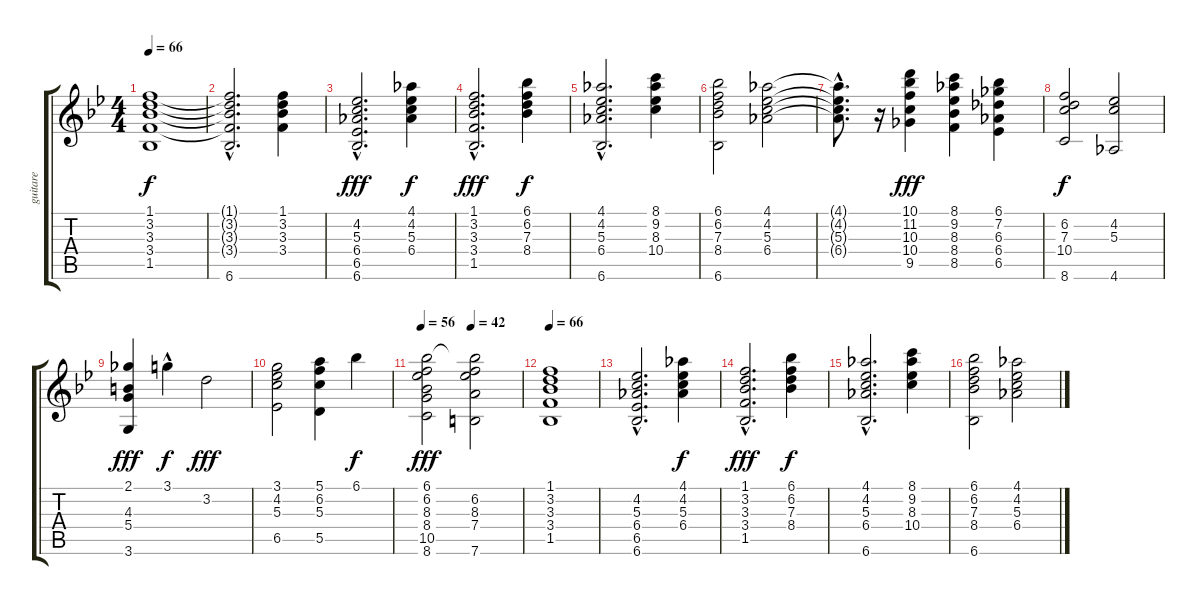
\track ("guitare" "guitare") {instrument acousticguitarnylon}
\staff {score tabs}
\tuning (E4 B3 G3 D3 A2 E2) {hide}
\ts (4 4)
\tempo 66
\clef g2
\ks bb
(1.1 3.2 3.3 3.4 1.5).1{dy f instrument acousticguitarnylon} |
(1.1{hac t} 3.2{hac t} 3.3{hac t} 3.4{hac t} 6.6).2{d} (1.1 3.2 3.3 3.4).4 |
(4.2{hac} 5.3{hac} 6.4{hac} 6.5{hac} 6.6).2{d dy fff} (4.1 4.2 5.3 6.4).4{dy f} |
(1.1{hac} 3.2{hac} 3.3{hac} 3.4{hac} 1.5).2{d dy fff} (6.1 6.2 7.3 8.4).4{dy f} |
(4.1{hac} 4.2{hac} 5.3{hac} 6.4{hac} 6.6).2{d} (8.1 9.2 8.3 10.4).4 |
(6.1 6.2 7.3 8.4 6.6).2 (4.1 4.2 5.3 6.4).2 |
(4.1{hac t} 4.2{hac t} 5.3{hac t} 6.4{hac t}).8{d} r.16 (10.1 11.2 10.3 10.4 9.5).4{dy fff} (8.1 9.2 8.3 8.4 8.5).4 (6.1 7.2 6.3 6.4 6.5).4 |
(6.2 7.3 10.4 8.6).2{dy f} (4.2 5.3 4.6).2 |
(2.1 4.3 5.4 3.6).4{dy fff} 3.1{hac}.4{dy f} 3.2.2{dy fff} |
(3.1 4.2 5.3 6.5).2 (5.1 6.2 5.3 5.5).4 6.1.4{dy f} |
\tempo 56
\tempo (42 0.5)
(6.1 6.2 8.3 8.4 10.5 8.6).2{dy fff} (6.1{t} 6.2 8.3 7.4 7.6).2{volume 4} |
\tempo 66
(1.1 3.2 3.3 3.4 1.5).1{volume 11} |
(4.2{hac} 5.3{hac} 6.4{hac} 6.5{hac} 6.6).2{d} (4.1 4.2 5.3 6.4).4{dy f} |
(1.1{hac} 3.2{hac} 3.3{hac} 3.4{hac} 1.5).2{d dy fff} (6.1 6.2 7.3 8.4).4{dy f} |
(4.1{hac} 4.2{hac} 5.3{hac} 6.4{hac} 6.6).2{d} (8.1 9.2 8.3 10.4).4 |
(6.1 6.2 7.3 8.4 6.6).2 (4.1 4.2 5.3 6.4).2
